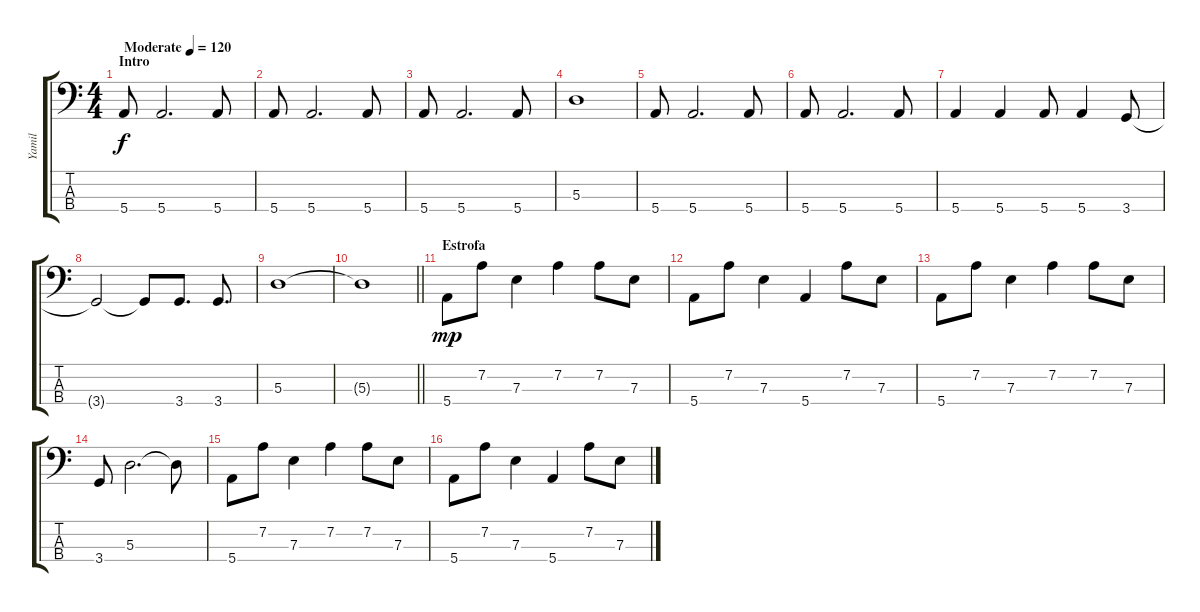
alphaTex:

\track ("Yamil" "Yamil") {instrument electricbasspick}
\staff {score tabs}
\tuning (G2 D2 A1 E1) {hide}
\ts (4 4)
\section ("" "Intro")
\tempo (120 "Moderate")
\clef f4
\ks c
5.4.8{dy f instrument electricbasspick} 5.4.2{d} 5.4.8 |
5.4.8 5.4.2{d} 5.4.8 |
5.4.8 5.4.2{d} 5.4.8 |
5.3.1 |
5.4.8 5.4.2{d} 5.4.8 |
5.4.8 5.4.2{d} 5.4.8 |
5.4.4 5.4.4 5.4.8 5.4.4 3.4.8 |
3.4{t}.2 3.4{t}.8 3.4.8{d} 3.4.8{d} |
5.3.1 |
\barLineRight lightlight
5.3{t}.1 |
\section ("" "Estrofa")
5.4.8{dy mp} 7.2.8 7.3.4 7.2.4 7.2.8 7.3.8 |
5.4.8 7.2.8 7.3.4 5.4.4 7.2.8 7.3.8 |
5.4.8 7.2.8 7.3.4 7.2.4 7.2.8 7.3.8 |
3.4.8 5.3.2{d} 5.3{t}.8 |
5.4.8 7.2.8 7.3.4 7.2.4 7.2.8 7.3.8 |
5.4.8 7.2.8 7.3.4 5.4.4 7.2.8 7.3.8
